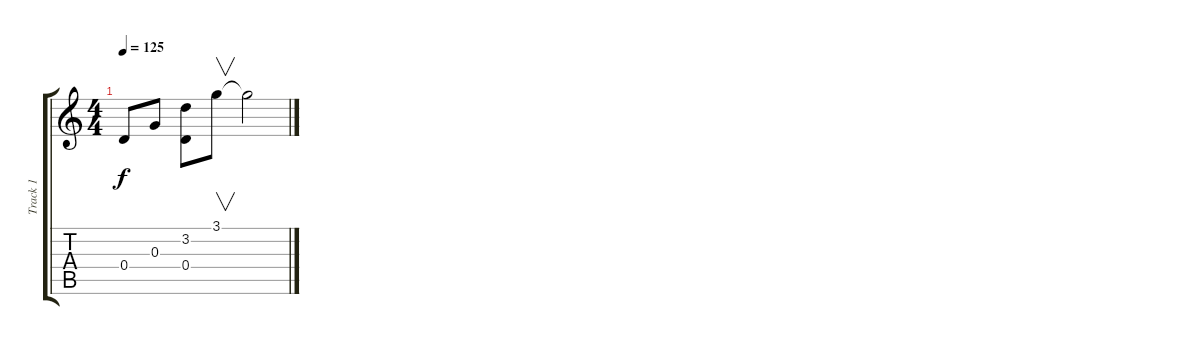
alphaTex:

\track ("Track 1" "Track 1") {instrument electricguitarclean}
\staff {score tabs}
\tuning (E4 B3 G3 D3 A2 E2) {hide}
\ts (4 4)
\tempo 125
\clef g2
\ks c
0.4.8{dy f} 0.3.8 (3.2 0.4).8 3.1.8{v} 3.1{t}.2
